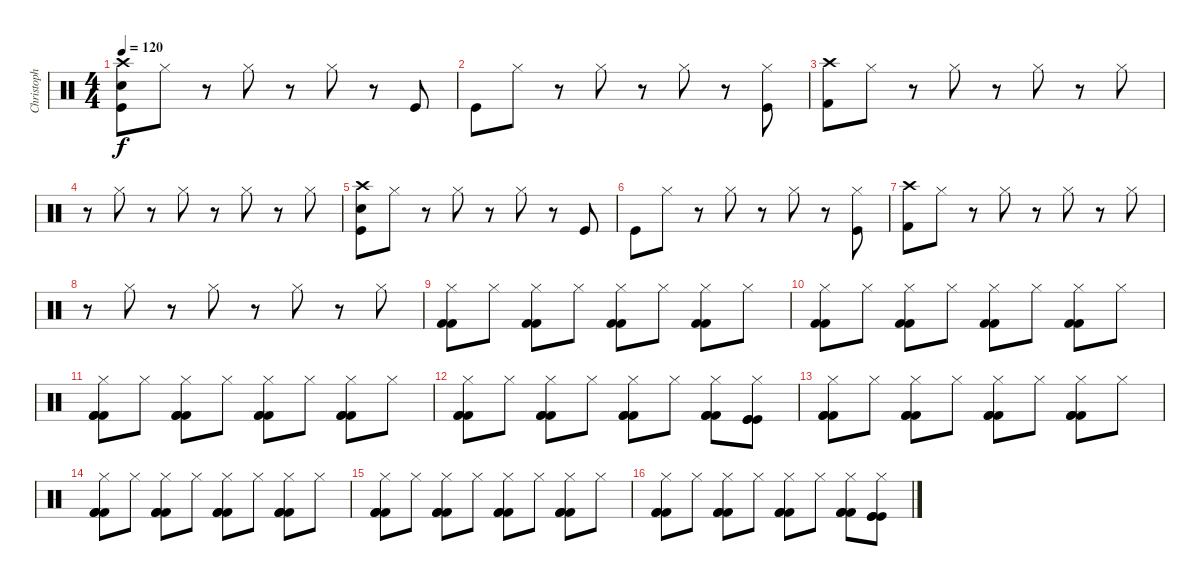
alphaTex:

\track ("Christoph Doom Schneider - Drums" "Christoph ") {instrument percussion}
\staff {score}
\articulation defaults
\ts (4 4)
\tempo 120
\clef neutral
\ks c
("Crash high (hit)" "Electric Snare (hit)" "Kick (hit)").8{dy f} "Hi-Hat (closed)".8 r.8 "Hi-Hat (closed)".8 r.8 "Hi-Hat (closed)".8 r.8 "Kick (hit)".8 |
"Kick (hit)".8 "Hi-Hat (closed)".8 r.8 "Hi-Hat (closed)".8 r.8 "Hi-Hat (closed)".8 r.8 ("Hi-Hat (closed)" "Kick (hit)").8 |
("Crash high (hit)" "Kick (hit) 2").8 "Hi-Hat (closed)".8 r.8 "Hi-Hat (closed)".8 r.8 "Hi-Hat (closed)".8 r.8 "Hi-Hat (closed)".8 |
r.8 "Hi-Hat (closed)".8 r.8 "Hi-Hat (closed)".8 r.8 "Hi-Hat (closed)".8 r.8 "Hi-Hat (closed)".8 |
("Crash high (hit)" "Electric Snare (hit)" "Kick (hit)").8 "Hi-Hat (closed)".8 r.8 "Hi-Hat (closed)".8 r.8 "Hi-Hat (closed)".8 r.8 "Kick (hit)".8 |
"Kick (hit)".8 "Hi-Hat (closed)".8 r.8 "Hi-Hat (closed)".8 r.8 "Hi-Hat (closed)".8 r.8 ("Hi-Hat (closed)" "Kick (hit)").8 |
("Crash high (hit)" "Kick (hit) 2").8 "Hi-Hat (closed)".8 r.8 "Hi-Hat (closed)".8 r.8 "Hi-Hat (closed)".8 r.8 "Hi-Hat (closed)".8 |
r.8 "Hi-Hat (closed)".8 r.8 "Hi-Hat (closed)".8 r.8 "Hi-Hat (closed)".8 r.8 "Hi-Hat (closed)".8 |
("Hi-Hat (closed)" "Kick (hit) 2" "Kick (hit) 2").8 "Hi-Hat (closed)".8 ("Hi-Hat (closed)" "Kick (hit) 2" "Kick (hit) 2").8 "Hi-Hat (closed)".8 ("Hi-Hat (closed)" "Kick (hit) 2" "Kick (hit) 2").8 "Hi-Hat (closed)".8 ("Hi-Hat (closed)" "Kick (hit) 2" "Kick (hit) 2").8 "Hi-Hat (closed)".8 |
("Hi-Hat (closed)" "Kick (hit) 2" "Kick (hit) 2").8 "Hi-Hat (closed)".8 ("Hi-Hat (closed)" "Kick (hit) 2" "Kick (hit) 2").8 "Hi-Hat (closed)".8 ("Hi-Hat (closed)" "Kick (hit) 2" "Kick (hit) 2").8 "Hi-Hat (closed)".8 ("Hi-Hat (closed)" "Kick (hit) 2" "Kick (hit) 2").8 "Hi-Hat (closed)".8 |
("Hi-Hat (closed)" "Kick (hit) 2" "Kick (hit) 2" "Kick (hit) 2").8 "Hi-Hat (closed)".8 ("Hi-Hat (closed)" "Kick (hit) 2" "Kick (hit) 2" "Kick (hit) 2").8 "Hi-Hat (closed)".8 ("Hi-Hat (closed)" "Kick (hit) 2" "Kick (hit) 2" "Kick (hit) 2").8 "Hi-Hat (closed)".8 ("Hi-Hat (closed)" "Kick (hit) 2" "Kick (hit) 2" "Kick (hit) 2").8 "Hi-Hat (closed)".8 |
("Hi-Hat (closed)" "Kick (hit) 2" "Kick (hit) 2" "Kick (hit) 2").8 "Hi-Hat (closed)".8 ("Hi-Hat (closed)" "Kick (hit) 2" "Kick (hit) 2" "Kick (hit) 2").8 "Hi-Hat (closed)".8 ("Hi-Hat (closed)" "Kick (hit) 2" "Kick (hit) 2" "Kick (hit) 2").8 "Hi-Hat (closed)".8 ("Hi-Hat (closed)" "Kick (hit) 2" "Kick (hit) 2" "Kick (hit) 2").8 ("Hi-Hat (closed)" "Kick (hit)" "Kick (hit)" "Kick (hit)").8 |
("Hi-Hat (closed)" "Kick (hit) 2" "Kick (hit) 2" "Kick (hit) 2").8 "Hi-Hat (closed)".8 ("Hi-Hat (closed)" "Kick (hit) 2" "Kick (hit) 2" "Kick (hit) 2").8 "Hi-Hat (closed)".8 ("Hi-Hat (closed)" "Kick (hit) 2" "Kick (hit) 2" "Kick (hit) 2").8 "Hi-Hat (closed)".8 ("Hi-Hat (closed)" "Kick (hit) 2" "Kick (hit) 2" "Kick (hit) 2").8 "Hi-Hat (closed)".8 |
("Hi-Hat (closed)" "Kick (hit) 2" "Kick (hit) 2" "Kick (hit) 2").8 "Hi-Hat (closed)".8 ("Hi-Hat (closed)" "Kick (hit) 2" "Kick (hit) 2" "Kick (hit) 2").8 "Hi-Hat (closed)".8 ("Hi-Hat (closed)" "Kick (hit) 2" "Kick (hit) 2" "Kick (hit) 2").8 "Hi-Hat (closed)".8 ("Hi-Hat (closed)" "Kick (hit) 2" "Kick (hit) 2" "Kick (hit) 2").8 "Hi-Hat (closed)".8 |
("Hi-Hat (closed)" "Kick (hit) 2" "Kick (hit) 2" "Kick (hit) 2").8 "Hi-Hat (closed)".8 ("Hi-Hat (closed)" "Kick (hit) 2" "Kick (hit) 2" "Kick (hit) 2").8 "Hi-Hat (closed)".8 ("Hi-Hat (closed)" "Kick (hit) 2" "Kick (hit) 2" "Kick (hit) 2").8 "Hi-Hat (closed)".8 ("Hi-Hat (closed)" "Kick (hit) 2" "Kick (hit) 2" "Kick (hit) 2").8 "Hi-Hat (closed)".8 |
("Hi-Hat (closed)" "Kick (hit) 2" "Kick (hit) 2" "Kick (hit) 2").8 "Hi-Hat (closed)".8 ("Hi-Hat (closed)" "Kick (hit) 2" "Kick (hit) 2" "Kick (hit) 2").8 "Hi-Hat (closed)".8 ("Hi-Hat (closed)" "Kick (hit) 2" "Kick (hit) 2" "Kick (hit) 2").8 "Hi-Hat (closed)".8 ("Hi-Hat (closed)" "Kick (hit) 2" "Kick (hit) 2" "Kick (hit) 2").8 ("Hi-Hat (closed)" "Kick (hit)" "Kick (hit)" "Kick (hit)").8
